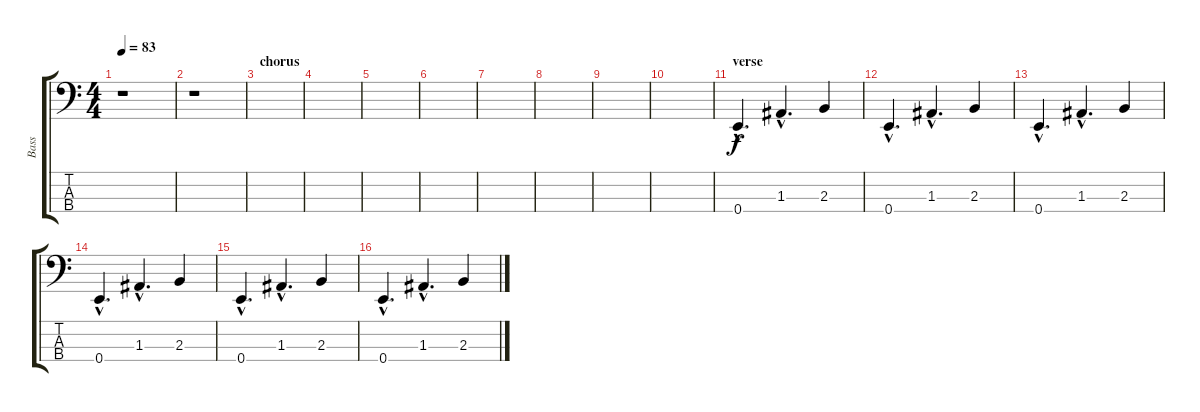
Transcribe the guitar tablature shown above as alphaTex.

\track ("Bass" "Bass") {instrument electricbasspick}
\staff {score tabs}
\tuning (G2 D2 A1 E1) {hide}
\ts (4 4)
\tempo 83
\clef f4
\ks c
r.1{dy f} |
r.1 |
\section ("" "chorus")
|
|
|
|
|
|
|
|
\section ("" "verse")
0.4{hac}.4{d} 1.3{hac}.4{d} 2.3.4 |
0.4{hac}.4{d} 1.3{hac}.4{d} 2.3.4 |
0.4{hac}.4{d} 1.3{hac}.4{d} 2.3.4 |
0.4{hac}.4{d} 1.3{hac}.4{d} 2.3.4 |
0.4{hac}.4{d} 1.3{hac}.4{d} 2.3.4 |
0.4{hac}.4{d} 1.3{hac}.4{d} 2.3.4
